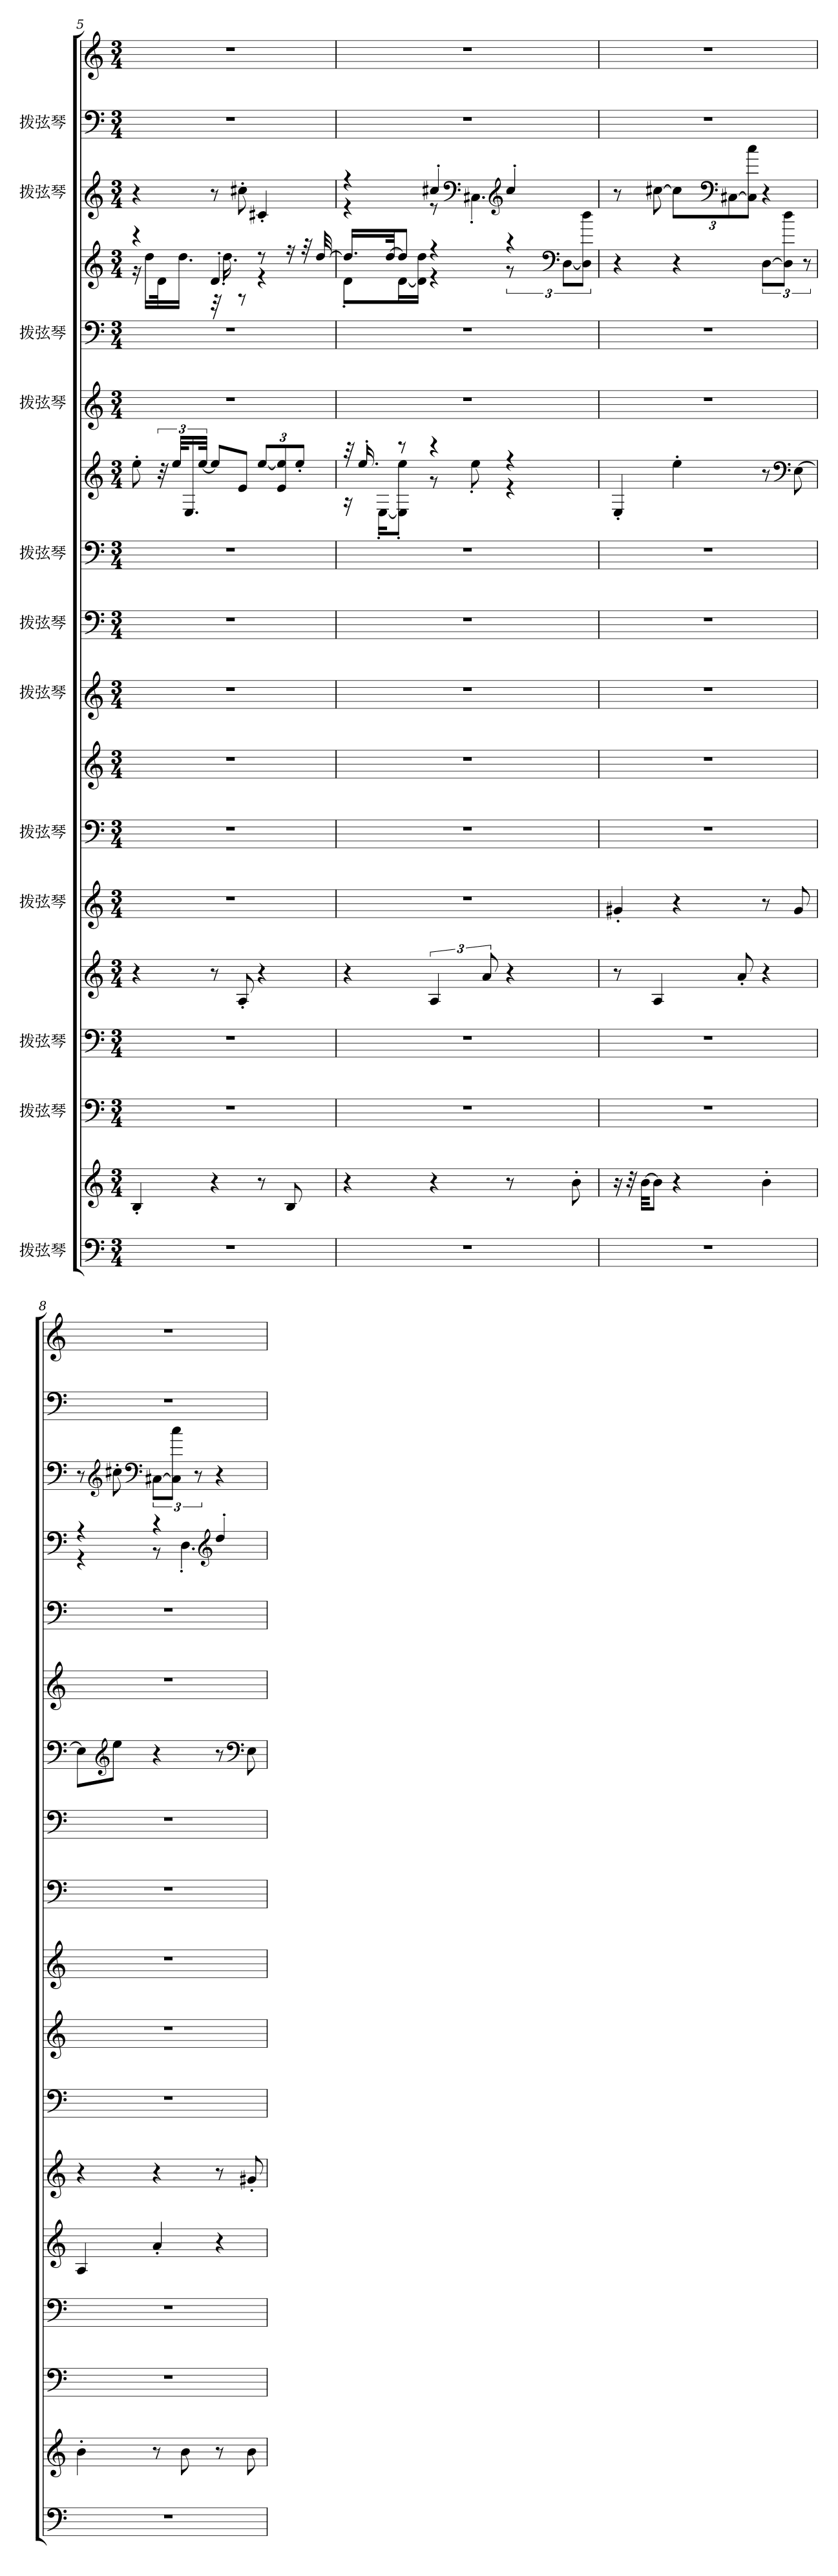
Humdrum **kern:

**kern	**kern	**kern	**kern	**kern	**kern	**kern	**kern	**kern	**kern	**kern	**kern	**kern	**kern	**kern	**kern	**kern	**kern
*part12	*part12	*part11	*part10	*part10	*part9	*part8	*part8	*part7	*part6	*part5	*part5	*part4	*part3	*part3	*part2	*part1	*part1
*staff18	*staff17	*staff16	*staff15	*staff14	*staff13	*staff12	*staff11	*staff10	*staff9	*staff8	*staff7	*staff6	*staff5	*staff4	*staff3	*staff2	*staff1
*I"拨弦琴	*	*I"拨弦琴	*I"拨弦琴	*	*I"拨弦琴	*I"拨弦琴	*	*I"拨弦琴	*I"拨弦琴	*I"拨弦琴	*	*I"拨弦琴	*I"拨弦琴	*	*I"拨弦琴	*I"拨弦琴	*
!!LO:PB:g=z
*clefF4	*clefG2	*clefF4	*clefF4	*clefG2	*clefG2	*clefF4	*clefG2	*clefG2	*clefF4	*clefF4	*clefG2	*clefG2	*clefF4	*clefG2	*clefG2	*clefF4	*clefG2
*k[]	*k[]	*k[]	*k[]	*k[]	*k[]	*k[]	*k[]	*k[]	*k[]	*k[]	*k[]	*k[]	*k[]	*k[]	*k[]	*k[]	*k[]
*M3/4	*M3/4	*M3/4	*M3/4	*M3/4	*M3/4	*M3/4	*M3/4	*M3/4	*M3/4	*M3/4	*M3/4	*M3/4	*M3/4	*M3/4	*M3/4	*M3/4	*M3/4
=5	=5	=5	=5	=5	=5	=5	=5	=5	=5	=5	=5	=5	=5	=5	=5	=5	=5
*	*	*	*	*	*	*	*	*	*	*	*	*	*	*^	*	*	*
2.r	4B'/	2.r	2.r	4r	2.r	2.r	2.r	2.r	2.r	2.r	8ee'\	2.r	2.r	4r	16r	4r	2.r	2.r
.	.	.	.	.	.	.	.	.	.	.	.	.	.	.	16dd\LL	.	.	.
.	.	.	.	.	.	.	.	.	.	.	48r	.	.	.	32d\K	.	.	.
.	.	.	.	.	.	.	.	.	.	.	48ee/KLL	.	.	.	.	.	.	.
.	.	.	.	.	.	.	.	.	.	.	.	.	.	.	16.dd\JJ	.	.	.
.	.	.	.	.	.	.	.	.	.	.	24.E/	.	.	.	.	.	.	.
.	.	.	.	.	.	.	.	.	.	.	[48ee/JJk	.	.	.	.	.	.	.
.	4r	.	.	8r	.	.	.	.	.	.	8ee/L]	.	.	4d'/	32r	8r	.	.
.	.	.	.	.	.	.	.	.	.	.	.	.	.	.	16.dd'\	.	.	.
.	.	.	.	8A'/	.	.	.	.	.	.	8e/J	.	.	.	8r	8cc#X'\	.	.
*	*	*	*	*	*	*	*	*	*	*	*Xbrackettup	*	*	*	*	*	*	*
.	8r	.	.	4r	.	.	.	.	.	.	[12ee/L	.	.	8r	4r	4c#X'/	.	.
.	.	.	.	.	.	.	.	.	.	.	12e/ 12ee/]	.	.	.	.	.	.	.
.	8B/	.	.	.	.	.	.	.	.	.	.	.	.	16r	.	.	.	.
.	.	.	.	.	.	.	.	.	.	.	12ee'/J	.	.	.	.	.	.	.
.	.	.	.	.	.	.	.	.	.	.	.	.	.	32r	.	.	.	.
.	.	.	.	.	.	.	.	.	.	.	.	.	.	[32dd/	.	.	.	.
=6	=6	=6	=6	=6	=6	=6	=6	=6	=6	=6	=6	=6	=6	=6	=6	=6	=6	=6
*	*	*	*	*	*	*	*	*	*	*	*^	*	*	*	*	*^	*	*
2.r	4r	2.r	2.r	4r	2.r	2.r	2.r	2.r	2.r	2.r	32r	16r	2.r	2.r	16.dd/LL]	8d'\L	4r	4r	2.r	2.r
.	.	.	.	.	.	.	.	.	.	.	16.ee'/	.	.	.	.	.	.	.	.	.
.	.	.	.	.	.	.	.	.	.	.	.	[16E'\KL	.	.	.	.	.	.	.	.
.	.	.	.	.	.	.	.	.	.	.	.	.	.	.	[32dd/JK	.	.	.	.	.
.	.	.	.	.	.	.	.	.	.	.	8r	8E\]' 8ee\'J	.	.	8dd/J]	[16d\L	.	.	.	.
.	.	.	.	.	.	.	.	.	.	.	.	.	.	.	.	16d\] 16dd\JJ	.	.	.	.
.	4r	.	.	6A/	.	.	.	.	.	.	4r	8r	.	.	4r	4r	4cc#X'/	8r	.	.
*	*	*	*	*	*	*	*	*	*	*	*	*	*	*	*	*	*clefF4	*	*	*
.	.	.	.	.	.	.	.	.	.	.	.	8ee'\	.	.	.	.	.	4.C#X'\	.	.
.	.	.	.	12a/	.	.	.	.	.	.	.	.	.	.	.	.	.	.	.	.
*	*	*	*	*	*	*	*	*	*	*	*	*	*	*	*	*	*clefG2	*	*	*
.	8r	.	.	4r	.	.	.	.	.	.	4r	4r	.	.	4r	12r	4cc#'/	.	.	.
*	*	*	*	*	*	*	*	*	*	*	*	*	*	*	*clefF4	*	*	*	*	*
.	.	.	.	.	.	.	.	.	.	.	.	.	.	.	.	[12D\L	.	.	.	.
.	8b'\	.	.	.	.	.	.	.	.	.	.	.	.	.	.	.	.	.	.	.
.	.	.	.	.	.	.	.	.	.	.	.	.	.	.	.	12D\] 12dd\J	.	.	.	.
*	*	*	*	*	*	*	*	*	*	*	*	*	*	*	*v	*v	*	*	*	*
*	*	*	*	*	*	*	*	*	*	*	*v	*v	*	*	*	*v	*v	*	*
!!LO:PB:g=z
=7	=7	=7	=7	=7	=7	=7	=7	=7	=7	=7	=7	=7	=7	=7	=7	=7	=7
2.r	16r	2.r	2.r	8r	4g#X'/	2.r	2.r	2.r	2.r	2.r	4E'/	2.r	2.r	4r	8r	2.r	2.r
.	32r	.	.	.	.	.	.	.	.	.	.	.	.	.	.	.	.
.	[32b\KKL	.	.	.	.	.	.	.	.	.	.	.	.	.	.	.	.
.	8b\J]	.	.	4A/	.	.	.	.	.	.	.	.	.	.	[8cc#X\	.	.
*	*	*	*	*	*	*	*	*	*	*	*	*	*	*	*Xbrackettup	*	*
.	4r	.	.	.	4r	.	.	.	.	.	4ee'\	.	.	4r	12cc#\L]	.	.
*	*	*	*	*	*	*	*	*	*	*	*	*	*	*	*clefF4	*	*
.	.	.	.	.	.	.	.	.	.	.	.	.	.	.	[12C#X\	.	.
.	.	.	.	8a'/	.	.	.	.	.	.	.	.	.	.	.	.	.
.	.	.	.	.	.	.	.	.	.	.	.	.	.	.	12C#\] 12cc#\J	.	.
.	4b'\	.	.	4r	8r	.	.	.	.	.	8r	.	.	[12D\L	4r	.	.
.	.	.	.	.	.	.	.	.	.	.	.	.	.	12D\] 12dd\J	.	.	.
*	*	*	*	*	*	*	*	*	*	*	*clefF4	*	*	*	*	*	*
.	.	.	.	.	8g#/	.	.	.	.	.	[8E\	.	.	.	.	.	.
.	.	.	.	.	.	.	.	.	.	.	.	.	.	12r	.	.	.
=8	=8	=8	=8	=8	=8	=8	=8	=8	=8	=8	=8	=8	=8	=8	=8	=8	=8
*	*	*	*	*	*	*	*	*	*	*	*	*	*	*^	*	*	*
2.r	4b'\	2.r	2.r	4A/	4r	2.r	2.r	2.r	2.r	2.r	8E\L]	2.r	2.r	4r	4r	8r	2.r	2.r
*	*	*	*	*	*	*	*	*	*	*	*clefG2	*	*	*	*	*clefG2	*	*
.	.	.	.	.	.	.	.	.	.	.	8ee\J	.	.	.	.	8cc#X'\	.	.
*	*	*	*	*	*	*	*	*	*	*	*	*	*	*	*	*clefF4	*	*
*	*	*	*	*	*	*	*	*	*	*	*	*	*	*	*	*brackettup	*	*
.	8r	.	.	4a'/	4r	.	.	.	.	.	4r	.	.	4r	8r	[12C#X\L	.	.
.	.	.	.	.	.	.	.	.	.	.	.	.	.	.	.	12C#\] 12cc#\J	.	.
.	8b\	.	.	.	.	.	.	.	.	.	.	.	.	.	4.D'\	.	.	.
.	.	.	.	.	.	.	.	.	.	.	.	.	.	.	.	12r	.	.
*	*	*	*	*	*	*	*	*	*	*	*	*	*	*clefG2	*	*	*	*
.	8r	.	.	4r	8r	.	.	.	.	.	8r	.	.	4dd'/	.	4r	.	.
*	*	*	*	*	*	*	*	*	*	*	*clefF4	*	*	*	*	*	*	*
.	8b\	.	.	.	8g#X'/	.	.	.	.	.	8E\	.	.	.	.	.	.	.
*	*	*	*	*	*	*	*	*	*	*	*	*	*	*v	*v	*	*	*
=	=	=	=	=	=	=	=	=	=	=	=	=	=	=	=	=	=
*-	*-	*-	*-	*-	*-	*-	*-	*-	*-	*-	*-	*-	*-	*-	*-	*-	*-
